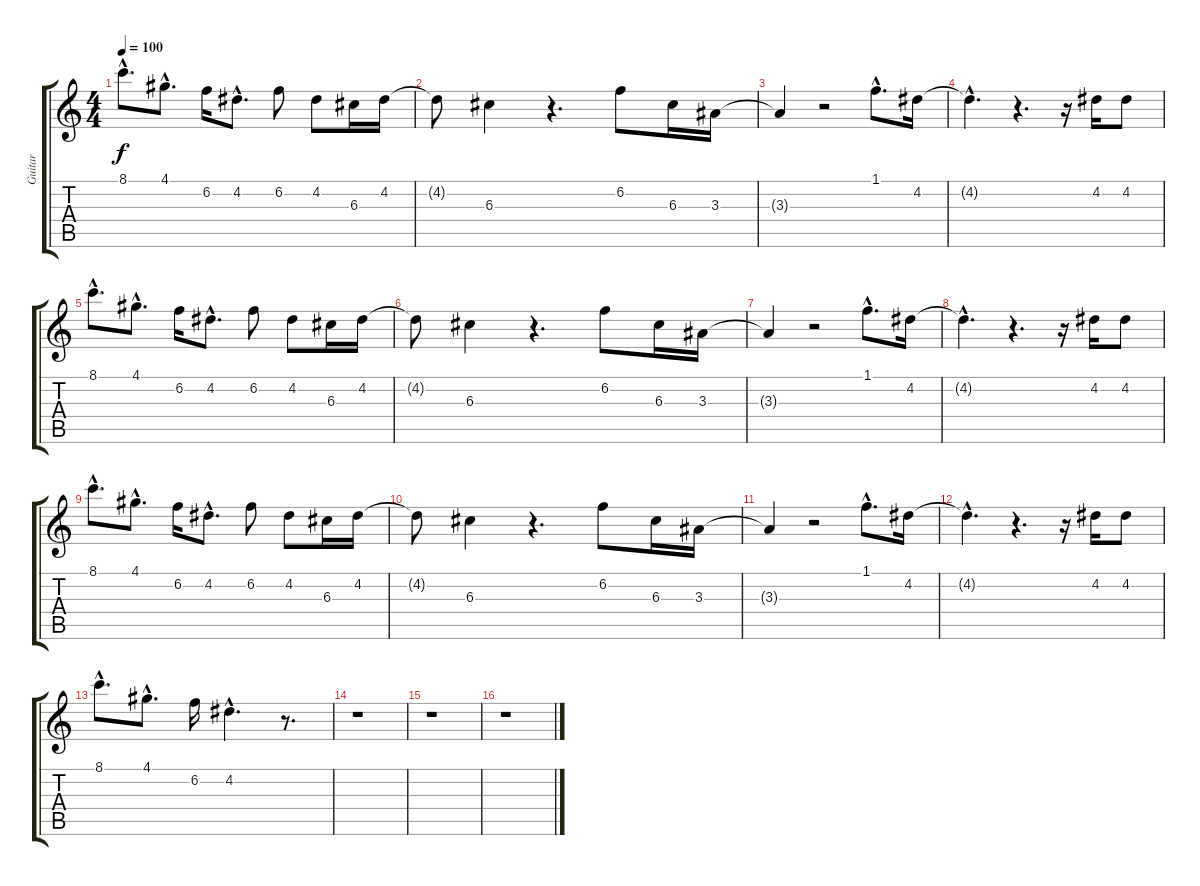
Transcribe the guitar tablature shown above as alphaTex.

\track ("Guitar" "Guitar") {instrument distortionguitar}
\staff {score tabs}
\tuning (E4 B3 G3 D3 A2 E2) {hide}
\ts (4 4)
\tempo 100
\clef g2
\ks c
8.1{hac}.8{d dy f} 4.1{hac}.8{d} 6.2.16 4.2{hac}.8{d} 6.2.8 4.2.8 6.3.16 4.2.16 |
4.2{t}.8 6.3.4 r.4{d} 6.2.8 6.3.16 3.3.16 |
3.3{t}.4 r.2 1.1{hac}.8{d} 4.2.16 |
4.2{hac t}.4{d} r.4{d} r.16 4.2.16 4.2.8 |
8.1{hac}.8{d} 4.1{hac}.8{d} 6.2.16 4.2{hac}.8{d} 6.2.8 4.2.8 6.3.16 4.2.16 |
4.2{t}.8 6.3.4 r.4{d} 6.2.8 6.3.16 3.3.16 |
3.3{t}.4 r.2 1.1{hac}.8{d} 4.2.16 |
4.2{hac t}.4{d} r.4{d} r.16 4.2.16 4.2.8 |
8.1{hac}.8{d} 4.1{hac}.8{d} 6.2.16 4.2{hac}.8{d} 6.2.8 4.2.8 6.3.16 4.2.16 |
4.2{t}.8 6.3.4 r.4{d} 6.2.8 6.3.16 3.3.16 |
3.3{t}.4 r.2 1.1{hac}.8{d} 4.2.16 |
4.2{hac t}.4{d} r.4{d} r.16 4.2.16 4.2.8 |
8.1{hac}.8{d} 4.1{hac}.8{d} 6.2.16 4.2{hac}.4{d} r.8{d} |
r.1 |
r.1 |
r.1
